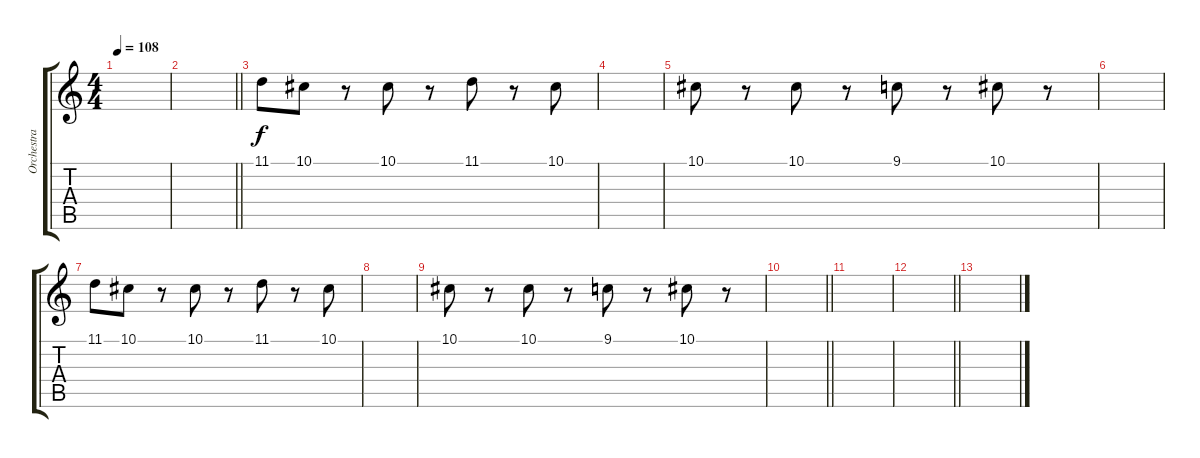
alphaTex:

\track ("Orchestra" "Orchestra") {instrument orchestrahit}
\staff {score tabs}
\tuning (Eb4 Bb3 Gb3 Db3 Ab2 Db2) {hide}
\ts (4 4)
\tempo 108
\clef g2
\ks c
|
\barLineRight lightlight
|
\section ("" "")
11.1.8 10.1.8 r.8 10.1.8 r.8 11.1.8 r.8 10.1.8 |
|
10.1.8 r.8 10.1.8 r.8 9.1.8 r.8 10.1.8 r.8 |
|
11.1.8 10.1.8 r.8 10.1.8 r.8 11.1.8 r.8 10.1.8 |
|
10.1.8 r.8 10.1.8 r.8 9.1.8 r.8 10.1.8 r.8 |
\barLineRight lightlight
|
\section ("" "")
|
\barLineRight lightlight
|
\section ("" "")
